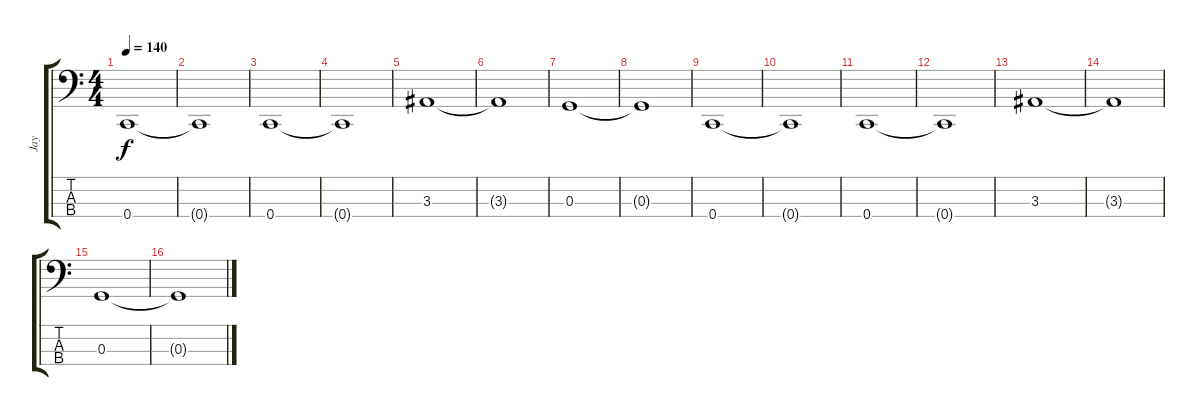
\track ("Jay" "Jay") {instrument electricbassfinger}
\staff {score tabs}
\tuning (F2 C2 G1 C1) {hide}
\ts (4 4)
\tempo 140
\clef f4
\ks c
0.4.1{dy f} |
0.4{t}.1 |
0.4.1 |
0.4{t}.1 |
3.3.1 |
3.3{t}.1 |
0.3.1 |
0.3{t}.1 |
0.4.1 |
0.4{t}.1 |
0.4.1 |
0.4{t}.1 |
3.3.1 |
3.3{t}.1 |
0.3.1 |
0.3{t}.1
